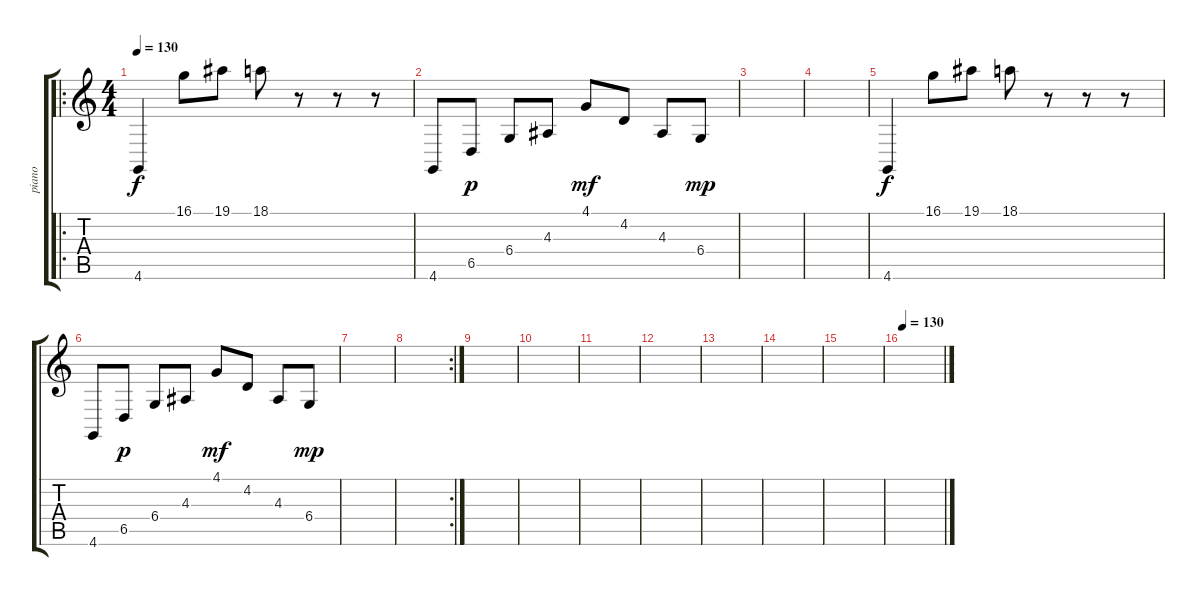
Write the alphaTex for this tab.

\track ("piano" "piano") {instrument acousticgrandpiano}
\staff {score tabs}
\tuning (Eb4 Bb3 Gb3 Db3 Ab2 Eb2) {hide}
\ro
\ts (4 4)
\tempo 130
\clef g2
\ks c
4.6.4{dy f} 16.1.8 19.1.8 18.1.8 r.8 r.8 r.8 |
4.6.8 6.5.8{dy p} 6.4.8 4.3.8 4.1.8{dy mf} 4.2.8 4.3.8 6.4.8{dy mp} |
|
|
4.6.4{dy f} 16.1.8 19.1.8 18.1.8 r.8 r.8 r.8 |
4.6.8 6.5.8{dy p} 6.4.8 4.3.8 4.1.8{dy mf} 4.2.8 4.3.8 6.4.8{dy mp} |
|
\rc 2
|
|
|
|
|
|
|
|
\tempo 130
